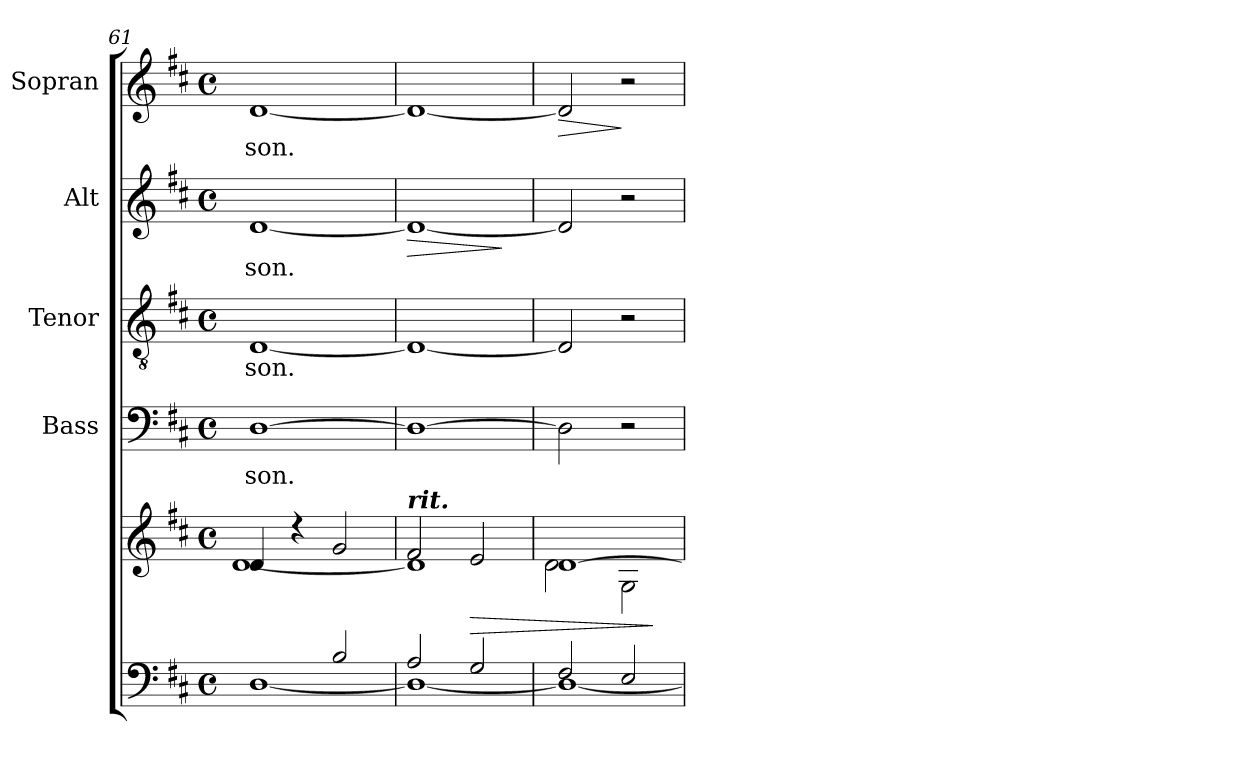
**kern	**kern	**dynam	**kern	**text	**kern	**text	**kern	**text	**dynam	**kern	**text	**dynam
*part5	*part5	*part5	*part4	*part4	*part3	*part3	*part2	*part2	*part2	*part1	*part1	*part1
*staff6	*staff5	*staff5/6	*staff4	*staff4	*staff3	*staff3	*staff2	*staff2	*staff2	*staff1	*staff1	*staff1
*	*	*	*I"Bass	*	*I"Tenor	*	*I"Alt	*	*	*I"Sopran	*	*
*	*	*	*I'B.	*	*I'T.	*	*I'A.	*	*	*I'S.	*	*
*clefF4	*clefG2	*	*clefF4	*	*clefGv2	*	*clefG2	*	*	*clefG2	*	*
*k[f#c#]	*k[f#c#]	*	*k[f#c#]	*	*k[f#c#]	*	*k[f#c#]	*	*	*k[f#c#]	*	*
*D:	*D:	*	*D:	*	*D:	*	*D:	*	*	*D:	*	*
*M4/4	*M4/4	*	*M4/4	*	*M4/4	*	*M4/4	*	*	*M4/4	*	*
*met(c)	*met(c)	*	*met(c)	*	*met(c)	*	*met(c)	*	*	*met(c)	*	*
=61	=61	=61	=61	=61	=61	=61	=61	=61	=61	=61	=61	=61
*^	*^	*	*	*	*	*	*	*	*	*	*	*
!	!	!	!	!	!	!LO:LY:b	!	!LO:LY:b	!	!LO:LY:b	!	!	!LO:LY:b	!
2ryy	[<1D	4d/	[<1d	.	[1D	-son.	[1D	-son.	[1d	-son.	.	[1d	-son.	.
.	.	4r	.	.	.	.	.	.	.	.	.	.	.	.
2B/	.	2g/	.	.	.	.	.	.	.	.	.	.	.	.
=62	=62	=62	=62	=62	=62	=62	=62	=62	=62	=62	=62	=62	=62	=62
!	!	!LO:TX:a:Bi:t=rit.	!	!	!	!	!	!	!	!	!	!	!	!
!	!	!	!	!	!	!	!	!	!	!	!LO:HP:b	!	!	!
2A/	1D_	2f#/	1d]	.	1D_	.	1D_	.	1d_	.	>	1d_	.	.
!	!	!	!	!LO:HP:b	!	!	!	!	!	!	!	!	!	!
2G/	.	2e/	.	>	.	.	.	.	.	.	.	.	.	.
*v	*v	*	*	*	*	*	*	*	*	*	*	*	*	*
*	*v	*v	*	*	*	*	*	*	*	*	*	*	*
.	.	.	.	.	.	.	.	.	]	.	.	.
=63	=63	=63	=63	=63	=63	=63	=63	=63	=63	=63	=63	=63
*^	*^	*	*	*	*	*	*	*	*	*	*	*
!	!	!	!	!	!	!	!	!	!	!	!	!	!	!LO:HP:b
2F#/	1D_	[>1d	2d\	.	2D\]	.	2D/]	.	2d/]	.	.	2d/]	.	>
2E/	.	.	2G\	.	2r	.	2r	.	2r	.	.	2r	.	]
*v	*v	*	*	*	*	*	*	*	*	*	*	*	*	*
*	*v	*v	*	*	*	*	*	*	*	*	*	*	*
.	.	]	.	.	.	.	.	.	.	.	.	.
=	=	=	=	=	=	=	=	=	=	=	=	=
*-	*-	*-	*-	*-	*-	*-	*-	*-	*-	*-	*-	*-
